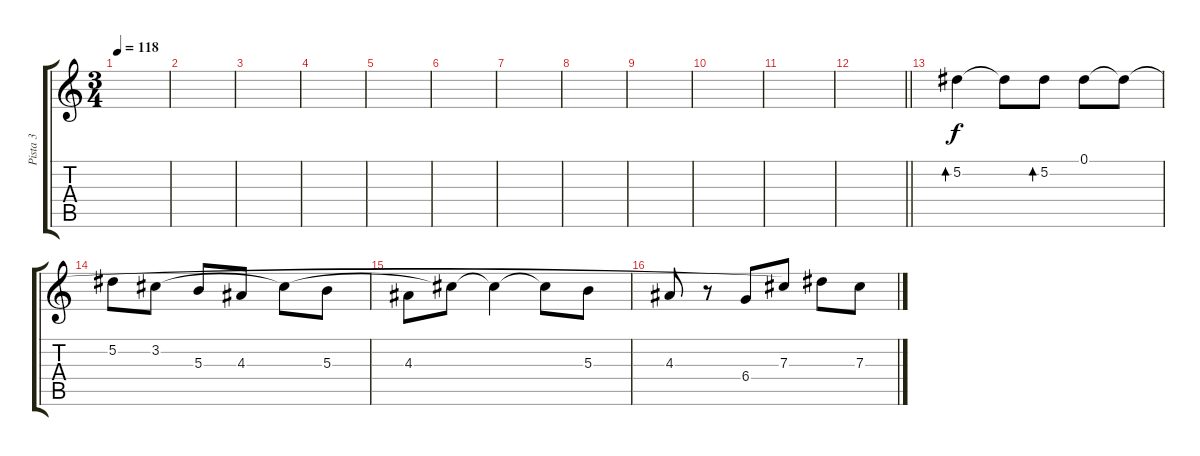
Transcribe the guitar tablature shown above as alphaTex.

\track ("Pista 3" "Pista 3") {instrument acousticguitarsteel}
\staff {score tabs}
\tuning (Eb4 Bb3 Gb3 Db3 Ab2 Db2) {hide}
\ts (3 4)
\tempo 118
\clef g2
\ks c
|
|
|
|
|
|
|
|
|
|
|
\barLineRight lightlight
|
5.2.4{bd 240 volume 16 instrument acousticguitarsteel} 5.2{t}.8 5.2.8{bd 120} 0.1.8 0.1{t}.8 |
5.2.8 3.2.8 5.3.8 4.3.8 3.2{t}.8 5.3.8 |
4.3.8 3.2{t}.8 3.2{t}.4 3.2{t}.8 5.3.8 |
4.3.8 r.8 6.4.8 7.3.8 0.1{t}.8 7.3.8
